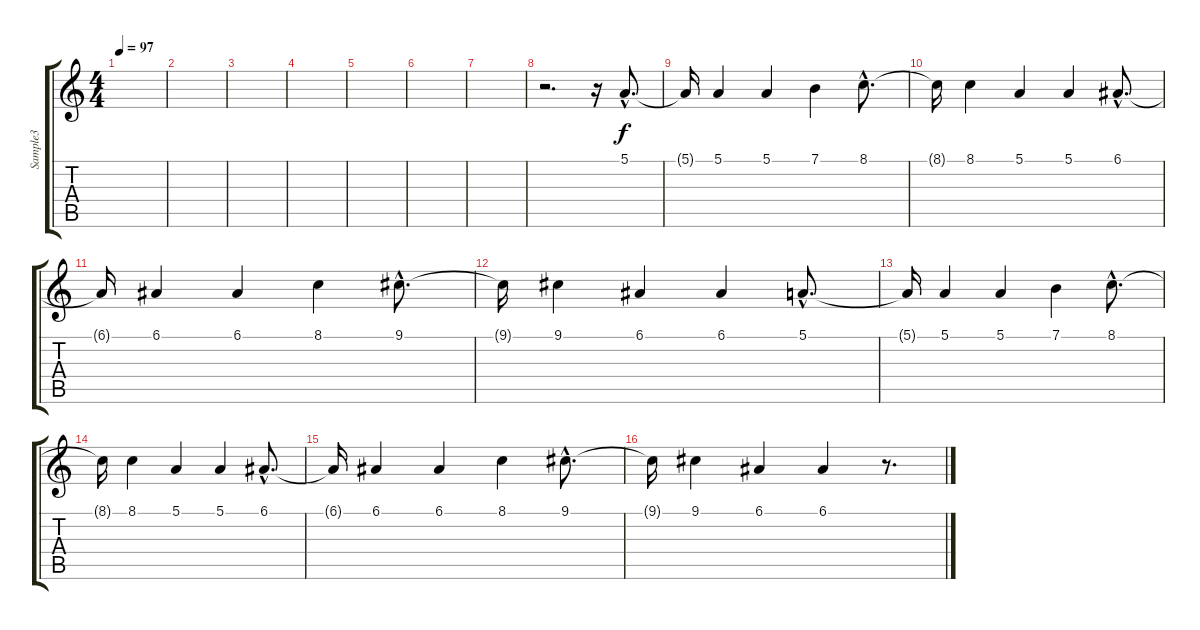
\track ("Sample3" "Sample3") {instrument acousticgrandpiano}
\staff {score tabs}
\tuning (E4 B3 G3 D3 A2 E2) {hide}
\ts (4 4)
\tempo 97
\clef g2
\ks c
|
|
|
|
|
|
|
r.2{d} r.16 5.1{hac}.8{d} |
5.1{t}.16 5.1.4 5.1.4 7.1.4 8.1{hac}.8{d} |
8.1{t}.16 8.1.4 5.1.4 5.1.4 6.1{hac}.8{d} |
6.1{t}.16 6.1.4 6.1.4 8.1.4 9.1{hac}.8{d} |
9.1{t}.16 9.1.4 6.1.4 6.1.4 5.1{hac}.8{d} |
5.1{t}.16 5.1.4 5.1.4 7.1.4 8.1{hac}.8{d} |
8.1{t}.16 8.1.4 5.1.4 5.1.4 6.1{hac}.8{d} |
6.1{t}.16 6.1.4 6.1.4 8.1.4 9.1{hac}.8{d} |
9.1{t}.16 9.1.4 6.1.4 6.1.4 r.8{d}
